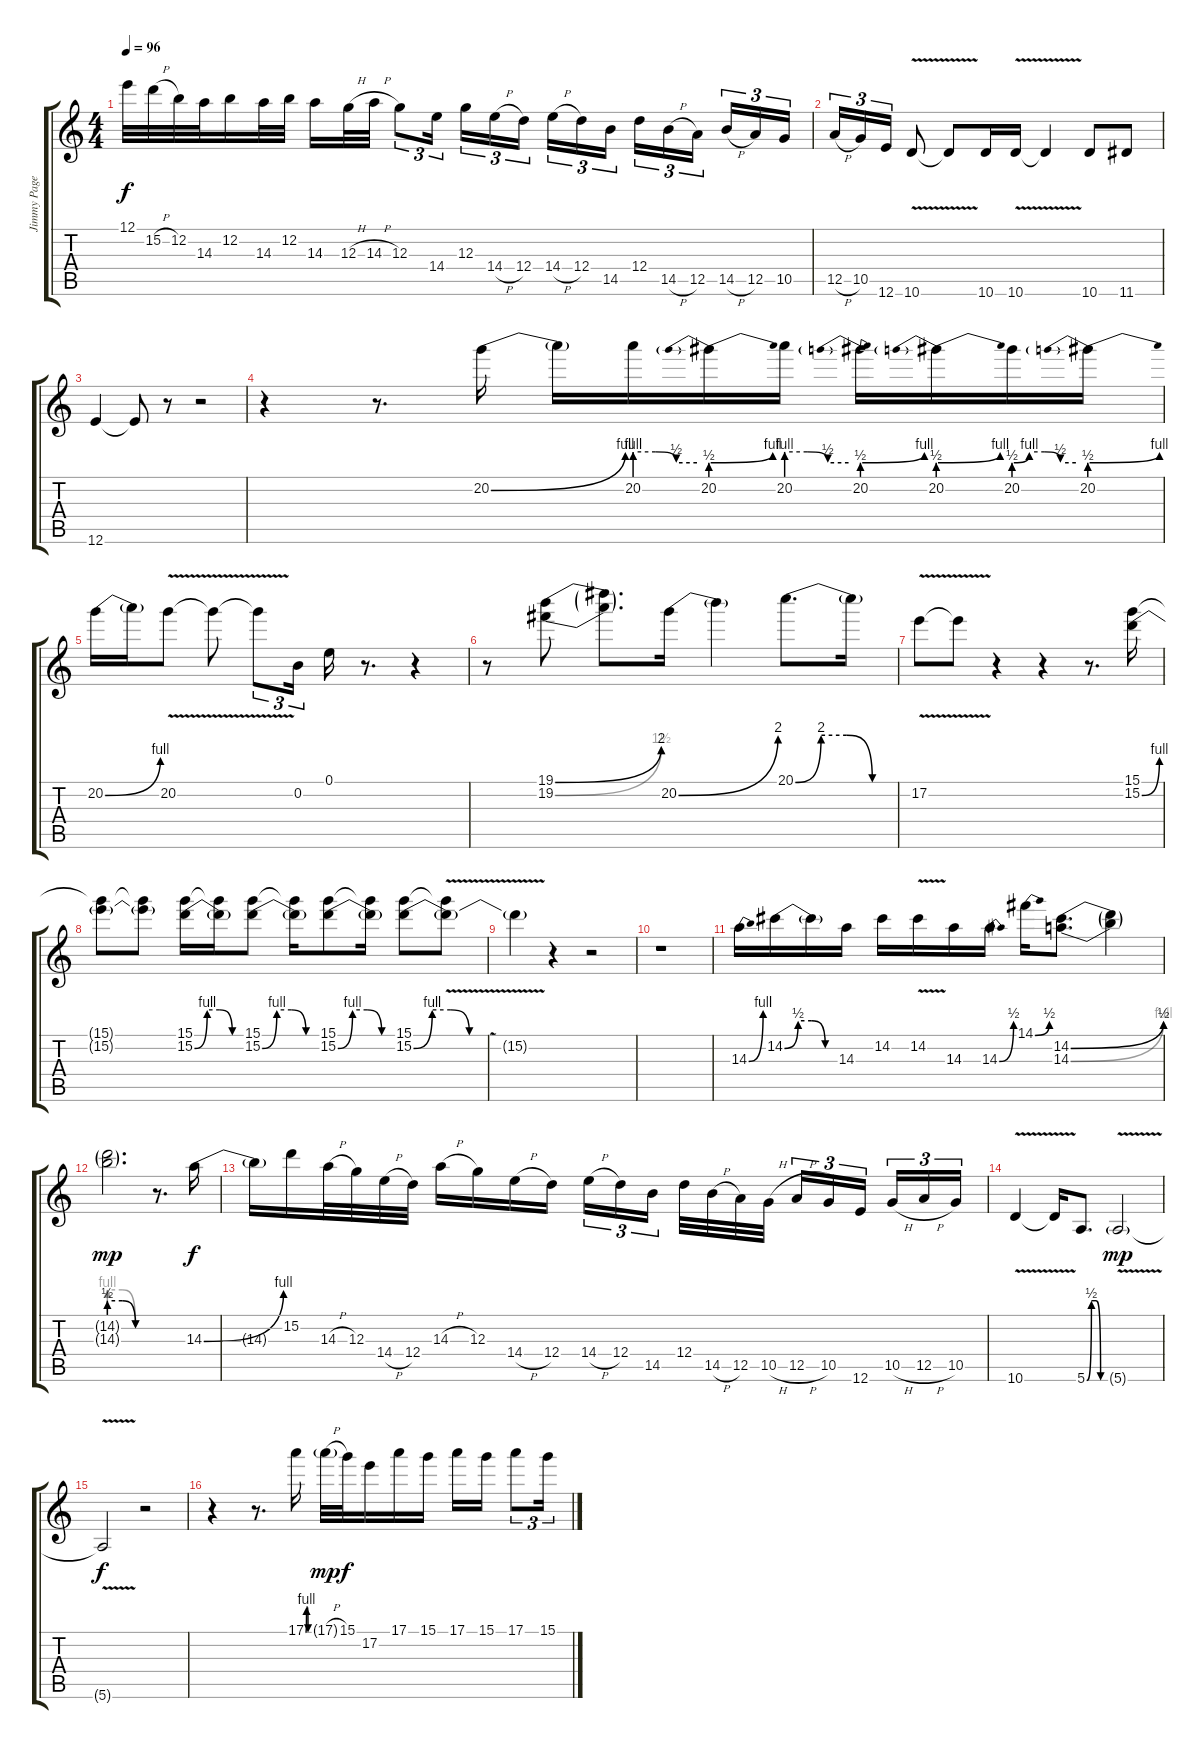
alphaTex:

\track ("Jimmy Page - Guitar" "Jimmy Page") {instrument overdrivenguitar}
\staff {score tabs}
\tuning (E4 B3 G3 D3 A2 E2) {hide}
\ts (4 4)
\tempo 96
\clef g2
\ks c
12.1.32{dy f volume 16} 15.2{h}.32 12.2.32 14.3.32 12.2.16 14.3.32 12.2.32 14.3.16 12.3{h}.32 14.3{h}.32 12.3.8{tu (3 2)} 14.4.16{tu (3 2)} 12.3.16{tu (3 2)} 14.4{h}.16{tu (3 2)} 12.4.16{tu (3 2) beam splitsecondary} 14.4{h}.16{tu (3 2)} 12.4.16{tu (3 2)} 14.5.16{tu (3 2)} 12.4.16{tu (3 2)} 14.5{h}.16{tu (3 2)} 12.5.16{tu (3 2) beam splitsecondary} 14.5{h}.16{tu (3 2)} 12.5.16{tu (3 2)} 10.5.16{tu (3 2)} |
12.5{h}.16{tu (3 2)} 10.5.16{tu (3 2)} 12.6.16{tu (3 2)} 10.6{v}.8 10.6{t}.8 10.6.16 10.6{v}.16 10.6{v t}.4 10.6.8 11.6.8 |
12.6.4 12.6{t}.8 r.8 r.2 |
r.4 r.8{d} 20.2{be (bend 0 0 60 4)}.16 20.2{t}.16 20.2{be (custom 0 4 20 4 40 2 60 2)}.16 20.2{be (prebendbend 0 2 60 4)}.16 20.2{be (custom 0 4 20 4 40 2 60 2)}.16 20.2{be (prebendbend 0 2 60 4)}.16 20.2{be (prebendbend 0 2 60 4)}.16 20.2{be (custom 0 2 15 4 30 4 45 2 60 2)}.16 20.2{be (prebendbend 0 2 60 4)}.16 |
20.2{be (bend 0 0 60 4)}.16 20.2{t}.16 20.2{v}.8 20.2{v t}.8 20.2{v t}.8{tu (3 2)} 0.2.16{tu (3 2)} 0.1.16 r.8{d} r.4 |
r.8 (19.1{be (bend 0 0 60 8)} 19.2{be (bend 0 0 60 6)}).8 (19.1{t} 19.2{t}).8{d} 20.2{be (bend 0 0 60 8)}.16 20.2{t}.4 20.1{be (custom 0 0 15 8 30 8 45 0 60 0)}.8{d} 20.1{t}.16 |
17.2{v}.8 17.2{v t}.8 r.4 r.4 r.8{d} (15.1 15.2{be (bend 0 0 60 4)}).16 |
(15.1{t} 15.2{t}).8 (15.1{t} 15.2{t}).8 (15.1 15.2{be (custom 0 0 15 4 30 4 45 0 60 0)}).16 (15.1{t} 15.2{t}).16 (15.1 15.2{be (custom 0 0 15 4 30 4 45 0 60 0)}).8 (15.1{t} 15.2{t}).16 (15.1 15.2{be (custom 0 0 15 4 30 4 45 0 60 0)}).8 (15.1{t} 15.2{t}).16 (15.1 15.2{be (custom 0 0 15 4 30 4 45 0 60 0)}).8 (15.1{v t} 15.2{v t}).8 |
15.2{v t}.4 r.4 r.2 |
r.1 |
14.3{be (bend 0 0 60 4)}.16 14.2{be (custom 0 0 15 2 30 2 45 0 60 0)}.16 14.2{t}.16 14.3.16 14.2.16 14.2{v}.16 14.3.16 14.3{be (bend 0 0 60 2)}.16 14.1{be (bend 0 0 60 2)}.16 (14.2{be (bend 0 0 60 2)} 14.3{be (bend 0 0 60 4)}).8{d} (14.2{t} 14.3{t}).4 |
(14.2{be (custom 0 2 20 2 40 0 60 0) g} 14.3{be (custom 0 4 20 4 40 0 60 0) g}).2{d dy mp} r.8{d} 14.3{be (bend 0 0 60 4)}.16{dy f} |
14.3{t}.16 15.2.16 14.3{h}.32 12.3.32 14.4{h}.32 12.4.32 14.3{h}.16 12.3.16 14.4{h}.16 12.4.16 14.4{h}.16{tu (3 2)} 12.4.16{tu (3 2)} 14.5.16{tu (3 2) beam splitsecondary} 12.4.32 14.5{h}.32 12.5.32 10.5{h}.32 12.5{h}.16{tu (3 2)} 10.5.16{tu (3 2)} 12.6.16{tu (3 2) beam splitsecondary} 10.5{h}.16{tu (3 2)} 12.5{h}.16{tu (3 2)} 10.5.16{tu (3 2)} |
10.6{v}.4 10.6{t}.16 5.6{be (custom 0 0 15 2 30 2 45 0 60 0)}.8{d} 5.6{v g}.2{dy mp} |
5.6{v t}.2{dy f volume 0} r.2 |
r.4 r.8{d} 17.1{be (custom 0 0 15 4 30 4 45 0 60 0)}.16 17.1{h g}.32{dy mp} 15.1.32{dy f} 17.2.16 17.1.16 15.1.16 17.1.16 15.1.16 17.1.8{tu (3 2)} 15.1.16{tu (3 2)}
